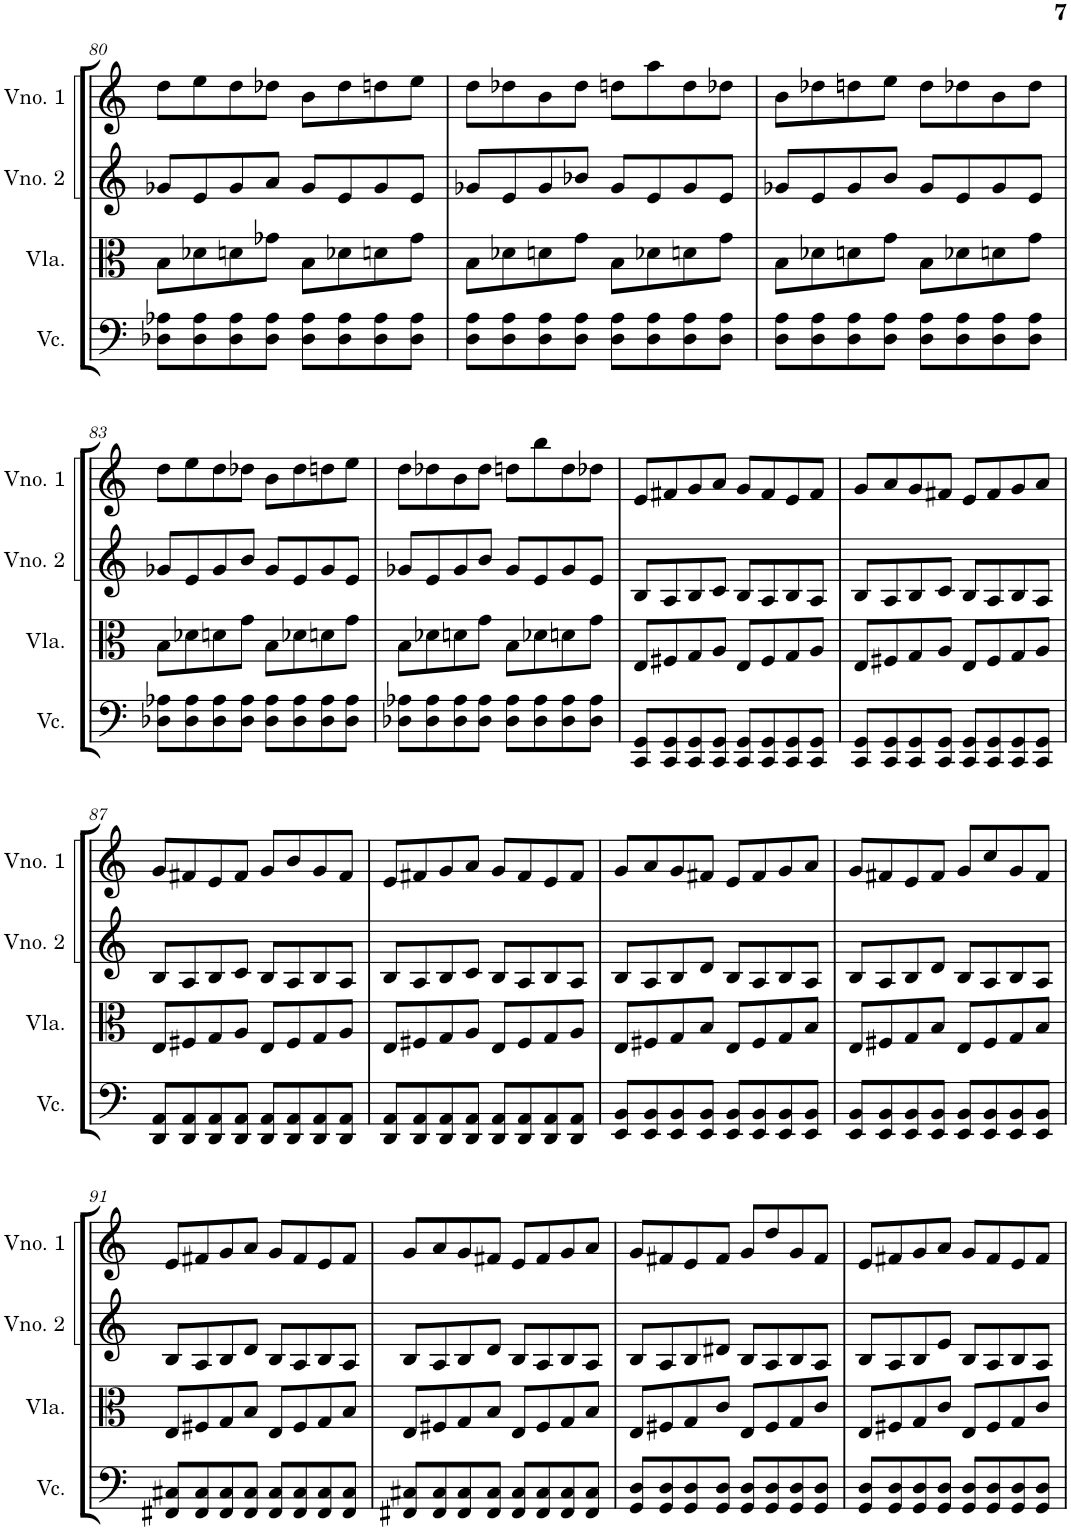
**kern	**kern	**kern	**kern
*part4	*part3	*part2	*part1
*staff4	*staff3	*staff2	*staff1
*I"Violoncelo	*I"Viola	*I"Violino 2	*I"Violino 1
*I'Vc.	*I'Vla.	*I'Vno. 2	*I'Vno. 1
!!LO:PB:g=z
*clefF4	*clefC3	*clefG2	*clefG2
*k[]	*k[]	*k[]	*k[]
*M4/4	*M4/4	*M4/4	*M4/4
=80	=80	=80	=80
8D-X\ 8A-X\L	8B\L	8g-X/L	8dd\L
8D-\ 8A-\	8d-X\	8e/	8ee\
8D-\ 8A-\	8dn\	8g-/	8dd\
8D-\ 8A-\J	8g-X\J	8a/J	8dd-X\J
8D-\ 8A-\L	8B\L	8g-/L	8b\L
8D-\ 8A-\	8d-X\	8e/	8dd-\
8D-\ 8A-\	8dn\	8g-/	8ddn\
8D-\ 8A-\J	8g-\J	8e/J	8ee\J
=81	=81	=81	=81
8D\ 8A\L	8B\L	8g-X/L	8dd\L
8D\ 8A\	8d-X\	8e/	8dd-X\
8D\ 8A\	8dn\	8g-/	8b\
8D\ 8A\J	8g\J	8b-X/J	8dd-\J
8D\ 8A\L	8B\L	8g-/L	8ddn\L
8D\ 8A\	8d-X\	8e/	8aa\
8D\ 8A\	8dn\	8g-/	8dd\
8D\ 8A\J	8g\J	8e/J	8dd-X\J
=82	=82	=82	=82
8D\ 8A\L	8B\L	8g-X/L	8b\L
8D\ 8A\	8d-X\	8e/	8dd-X\
8D\ 8A\	8dn\	8g-/	8ddn\
8D\ 8A\J	8g\J	8b/J	8ee\J
8D\ 8A\L	8B\L	8g-/L	8dd\L
8D\ 8A\	8d-X\	8e/	8dd-X\
8D\ 8A\	8dn\	8g-/	8b\
8D\ 8A\J	8g\J	8e/J	8dd-\J
!!LO:LB:g=z
=83	=83	=83	=83
8D-X\ 8A-X\L	8B\L	8g-X/L	8dd\L
8D-\ 8A-\	8d-X\	8e/	8ee\
8D-\ 8A-\	8dn\	8g-/	8dd\
8D-\ 8A-\J	8g\J	8b/J	8dd-X\J
8D-\ 8A-\L	8B\L	8g-/L	8b\L
8D-\ 8A-\	8d-X\	8e/	8dd-\
8D-\ 8A-\	8dn\	8g-/	8ddn\
8D-\ 8A-\J	8g\J	8e/J	8ee\J
=84	=84	=84	=84
8D-X\ 8A-X\L	8B\L	8g-X/L	8dd\L
8D-\ 8A-\	8d-X\	8e/	8dd-X\
8D-\ 8A-\	8dn\	8g-/	8b\
8D-\ 8A-\J	8g\J	8b/J	8dd-\J
8D-\ 8A-\L	8B\L	8g-/L	8ddn\L
8D-\ 8A-\	8d-X\	8e/	8bb\
8D-\ 8A-\	8dn\	8g-/	8dd\
8D-\ 8A-\J	8g\J	8e/J	8dd-X\J
=85	=85	=85	=85
8CC/ 8GG/L	8E/L	8B/L	8e/L
8CC/ 8GG/	8F#X/	8A/	8f#X/
8CC/ 8GG/	8G/	8B/	8g/
8CC/ 8GG/J	8A/J	8c/J	8a/J
8CC/ 8GG/L	8E/L	8B/L	8g/L
8CC/ 8GG/	8F#/	8A/	8f#/
8CC/ 8GG/	8G/	8B/	8e/
8CC/ 8GG/J	8A/J	8A/J	8f#/J
=86	=86	=86	=86
8CC/ 8GG/L	8E/L	8B/L	8g/L
8CC/ 8GG/	8F#X/	8A/	8a/
8CC/ 8GG/	8G/	8B/	8g/
8CC/ 8GG/J	8A/J	8c/J	8f#X/J
8CC/ 8GG/L	8E/L	8B/L	8e/L
8CC/ 8GG/	8F#/	8A/	8f#/
8CC/ 8GG/	8G/	8B/	8g/
8CC/ 8GG/J	8A/J	8A/J	8a/J
!!LO:LB:g=z
=87	=87	=87	=87
8DD/ 8AA/L	8E/L	8B/L	8g/L
8DD/ 8AA/	8F#X/	8A/	8f#X/
8DD/ 8AA/	8G/	8B/	8e/
8DD/ 8AA/J	8A/J	8c/J	8f#/J
8DD/ 8AA/L	8E/L	8B/L	8g/L
8DD/ 8AA/	8F#/	8A/	8b/
8DD/ 8AA/	8G/	8B/	8g/
8DD/ 8AA/J	8A/J	8A/J	8f#/J
=88	=88	=88	=88
8DD/ 8AA/L	8E/L	8B/L	8e/L
8DD/ 8AA/	8F#X/	8A/	8f#X/
8DD/ 8AA/	8G/	8B/	8g/
8DD/ 8AA/J	8A/J	8c/J	8a/J
8DD/ 8AA/L	8E/L	8B/L	8g/L
8DD/ 8AA/	8F#/	8A/	8f#/
8DD/ 8AA/	8G/	8B/	8e/
8DD/ 8AA/J	8A/J	8A/J	8f#/J
=89	=89	=89	=89
8EE/ 8BB/L	8E/L	8B/L	8g/L
8EE/ 8BB/	8F#X/	8A/	8a/
8EE/ 8BB/	8G/	8B/	8g/
8EE/ 8BB/J	8B/J	8d/J	8f#X/J
8EE/ 8BB/L	8E/L	8B/L	8e/L
8EE/ 8BB/	8F#/	8A/	8f#/
8EE/ 8BB/	8G/	8B/	8g/
8EE/ 8BB/J	8B/J	8A/J	8a/J
=90	=90	=90	=90
8EE/ 8BB/L	8E/L	8B/L	8g/L
8EE/ 8BB/	8F#X/	8A/	8f#X/
8EE/ 8BB/	8G/	8B/	8e/
8EE/ 8BB/J	8B/J	8d/J	8f#/J
8EE/ 8BB/L	8E/L	8B/L	8g/L
8EE/ 8BB/	8F#/	8A/	8cc/
8EE/ 8BB/	8G/	8B/	8g/
8EE/ 8BB/J	8B/J	8A/J	8f#/J
!!LO:LB:g=z
=91	=91	=91	=91
8FF#X/ 8C#X/L	8E/L	8B/L	8e/L
8FF#/ 8C#/	8F#X/	8A/	8f#X/
8FF#/ 8C#/	8G/	8B/	8g/
8FF#/ 8C#/J	8B/J	8d/J	8a/J
8FF#/ 8C#/L	8E/L	8B/L	8g/L
8FF#/ 8C#/	8F#/	8A/	8f#/
8FF#/ 8C#/	8G/	8B/	8e/
8FF#/ 8C#/J	8B/J	8A/J	8f#/J
=92	=92	=92	=92
8FF#X/ 8C#X/L	8E/L	8B/L	8g/L
8FF#/ 8C#/	8F#X/	8A/	8a/
8FF#/ 8C#/	8G/	8B/	8g/
8FF#/ 8C#/J	8B/J	8d/J	8f#X/J
8FF#/ 8C#/L	8E/L	8B/L	8e/L
8FF#/ 8C#/	8F#/	8A/	8f#/
8FF#/ 8C#/	8G/	8B/	8g/
8FF#/ 8C#/J	8B/J	8A/J	8a/J
=93	=93	=93	=93
8GG/ 8D/L	8E/L	8B/L	8g/L
8GG/ 8D/	8F#X/	8A/	8f#X/
8GG/ 8D/	8G/	8B/	8e/
8GG/ 8D/J	8c/J	8d#X/J	8f#/J
8GG/ 8D/L	8E/L	8B/L	8g/L
8GG/ 8D/	8F#/	8A/	8dd/
8GG/ 8D/	8G/	8B/	8g/
8GG/ 8D/J	8c/J	8A/J	8f#/J
=94	=94	=94	=94
8GG/ 8D/L	8E/L	8B/L	8e/L
8GG/ 8D/	8F#X/	8A/	8f#X/
8GG/ 8D/	8G/	8B/	8g/
8GG/ 8D/J	8c/J	8e/J	8a/J
8GG/ 8D/L	8E/L	8B/L	8g/L
8GG/ 8D/	8F#/	8A/	8f#/
8GG/ 8D/	8G/	8B/	8e/
8GG/ 8D/J	8c/J	8A/J	8f#/J
=	=	=	=
*-	*-	*-	*-
